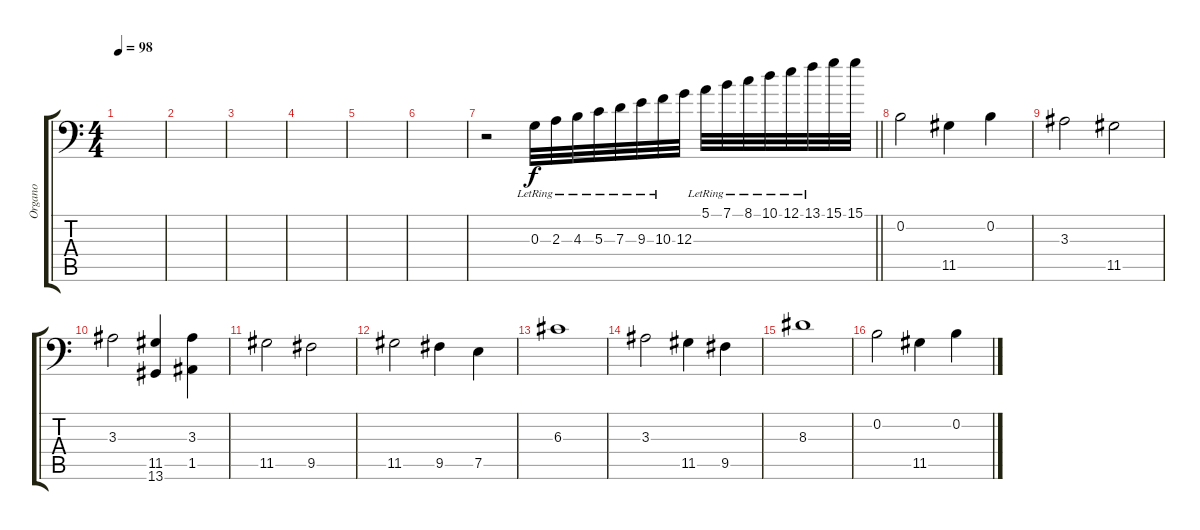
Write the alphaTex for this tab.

\track ("Organo" "Organo") {instrument drawbarorgan}
\staff {score tabs}
\tuning (E4 B3 G3 D3 A2 G1) {hide}
\ts (4 4)
\tempo 98
\clef f4
\ks c
|
|
|
|
|
|
\barLineRight lightlight
r.2 0.3{lr}.32{instrument violin} 2.3{lr}.32 4.3{lr}.32 5.3{lr}.32 7.3{lr}.32 9.3{lr}.32 10.3{lr}.32 12.3.32 5.1{lr}.32 7.1{lr}.32 8.1{lr}.32 10.1{lr}.32 12.1{lr}.32 13.1{lr}.32 15.1.32 15.1.32 |
0.2.2{instrument drawbarorgan} 11.5.4 0.2.4 |
3.3.2 11.5.2 |
3.3.2 (11.5 13.6).4 (3.3 1.5).4 |
11.5.2 9.5.2 |
11.5.2 9.5.4 7.5.4 |
6.3.1 |
3.3.2 11.5.4 9.5.4 |
8.3.1 |
0.2.2 11.5.4 0.2.4
